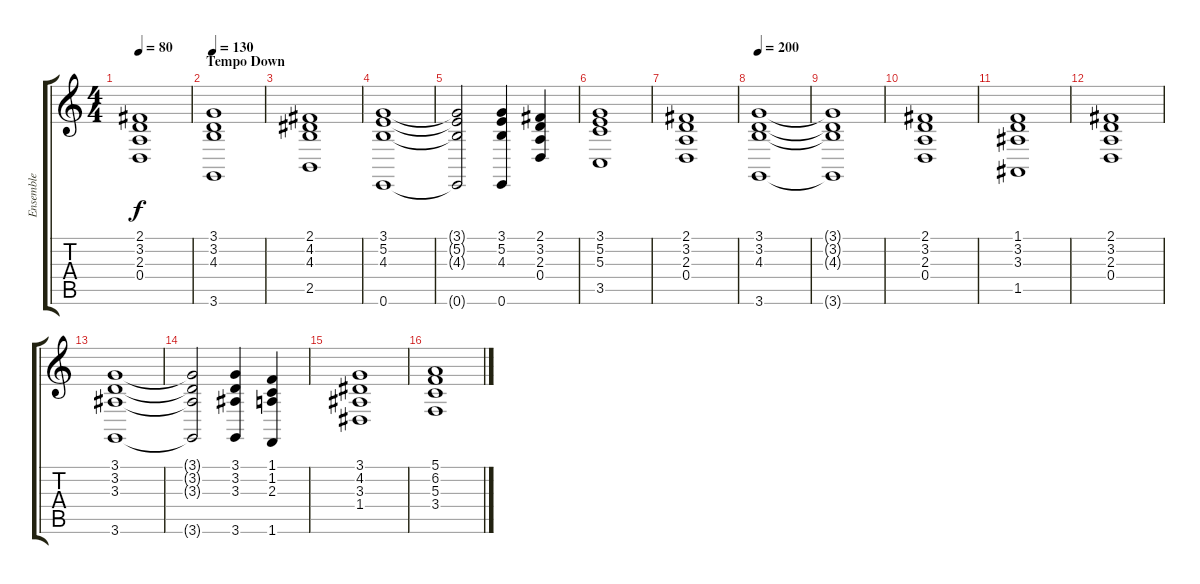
\track ("Ensemble" "Ensemble") {instrument stringensemble1}
\staff {score tabs}
\tuning (E4 B3 G3 D3 A2 E2) {hide}
\ts (4 4)
\tempo 80
\clef g2
\ks c
(2.1{t} 3.2{t} 2.3{t} 0.4{t}).1{dy f} |
\section ("" "Tempo Down")
\tempo 130
(3.1 3.2 4.3 3.6).1{volume 9} |
(2.1 4.2 4.3 2.5).1 |
(3.1 5.2 4.3 0.6).1 |
(3.1{t} 5.2{t} 4.3{t} 0.6{t}).2 (3.1 5.2 4.3 0.6).4 (2.1 3.2 2.3 0.4).4 |
(3.1 5.2 5.3 3.5).1 |
(2.1 3.2 2.3 0.4).1 |
\tempo 200
(3.1 3.2 4.3 3.6).1 |
(3.1{t} 3.2{t} 4.3{t} 3.6{t}).1 |
(2.1 3.2 2.3 0.4).1 |
\section ("" "")
(1.1 3.2 3.3 1.5).1 |
(2.1 3.2 2.3 0.4).1 |
(3.1 3.2 3.3 3.6).1 |
(3.1{t} 3.2{t} 3.3{t} 3.6{t}).2 (3.1 3.2 3.3 3.6).4 (1.1 1.2 2.3 1.6).4 |
(3.1 4.2 3.3 1.4).1 |
(5.1 6.2 5.3 3.4).1
